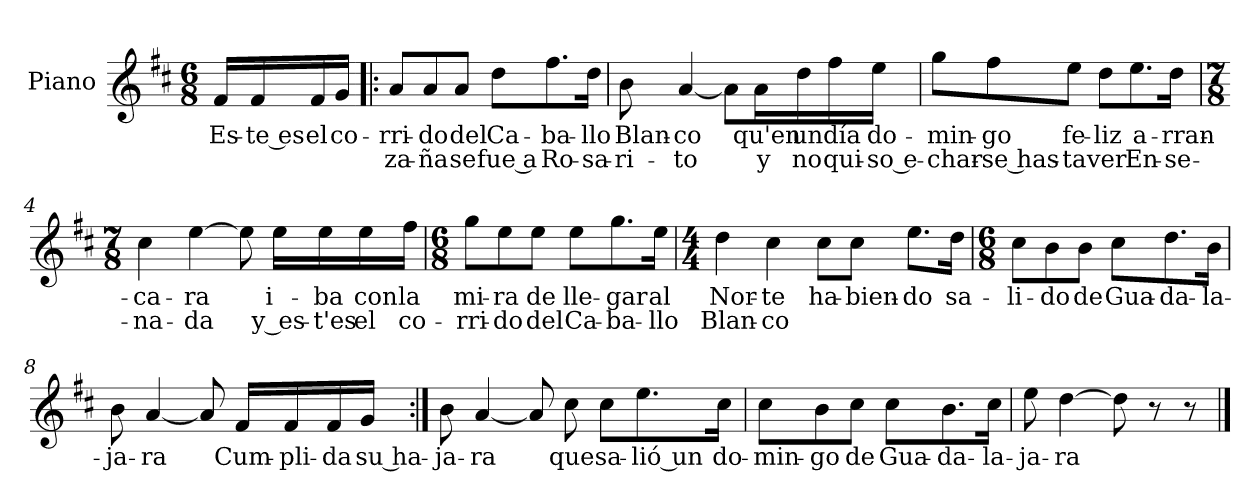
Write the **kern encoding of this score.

**kern	**text	**text
*part1	*part1	*part1
*staff1	*staff1	*staff1
*I"Piano	*	*
*I'Pno.	*	*
*clefG2	*	*
*k[f#c#]	*	*
*D:	*	*
*M6/8	*	*
=	=	=
16f#/LL	Es-	.
16f#/	-te es	.
16f#/	el	.
16g/JJ	co-	.
=1!|:	=1!|:	=1!|:
8a/L	-rri-	-za-
8a/	-do	-ña
8a/J	del	se
8dd\L	Ca-	fue a
8.ff#\	-ba-	Ro-
16dd\Jk	-llo	-sa-
=2	=2	=2
8b\	Blan-	-ri-
[4a/	-co	-to
8a\L]	.	.
16a\L	qu'en	y
16dd\	un	no
16ff#\	día	qui-
16ee\JJ	do-	-so e-
=3	=3	=3
8gg\L	-min-	-char-
8ff#\	-go	-se has-
8ee\J	fe-	-ta
8dd\L	-liz	ver
8.ee\	a-	En-
16dd\Jk	-rran-	-se-
=4	=4	=4
*M7/8	*	*
4cc#\	-ca-	-na-
[4ee\	-ra	-da
8ee\]	.	.
16ee\LL	i-	y es-
16ee\	-ba	-t'es
16ee\	con	el
16ff#\JJ	la	co-
=5	=5	=5
*M6/8	*	*
8gg\L	mi-	-rri-
8ee\	-ra	-do
8ee\J	de	del
8ee\L	lle-	Ca-
8.gg\	-gar	-ba-
16ee\Jk	al	-llo
=6	=6	=6
*M4/4	*	*
4dd\	Nor-	Blan-
4cc#\	-te	-co
8cc#\L	ha-	.
8cc#\J	-bien-	.
8.ee\L	-do	.
16dd\Jk	sa-	.
=7	=7	=7
*M6/8	*	*
8cc#\L	-li-	.
8b\	-do	.
8b\J	de	.
8cc#\L	Gua-	.
8.dd\	-da-	.
16b\Jk	-la-	.
=8a	=8a	=8a
8b\	-ja-	.
[4a/	-ra	.
8a/]	.	.
16f#/LL	Cum-	.
16f#/	-pli-	.
16f#/	-da	.
16g/JJ	su ha-	.
=9:|!	=9:|!	=9:|!
8b\	-ja-	.
[4a/	-ra	.
8a/]	.	.
8cc#\	que	.
8cc#\L	sa-	.
8.ee\	-lió un	.
16cc#\Jk	do-	.
=10	=10	=10
8cc#\L	-min-	.
8b\	-go	.
8cc#\J	de	.
8cc#\L	Gua-	.
8.b\	-da-	.
16cc#\Jk	-la-	.
=11	=11	=11
8ee\	-ja-	.
[4dd\	-ra	.
8dd\]	.	.
8r	.	.
8r	.	.
==	==	==
*-	*-	*-
